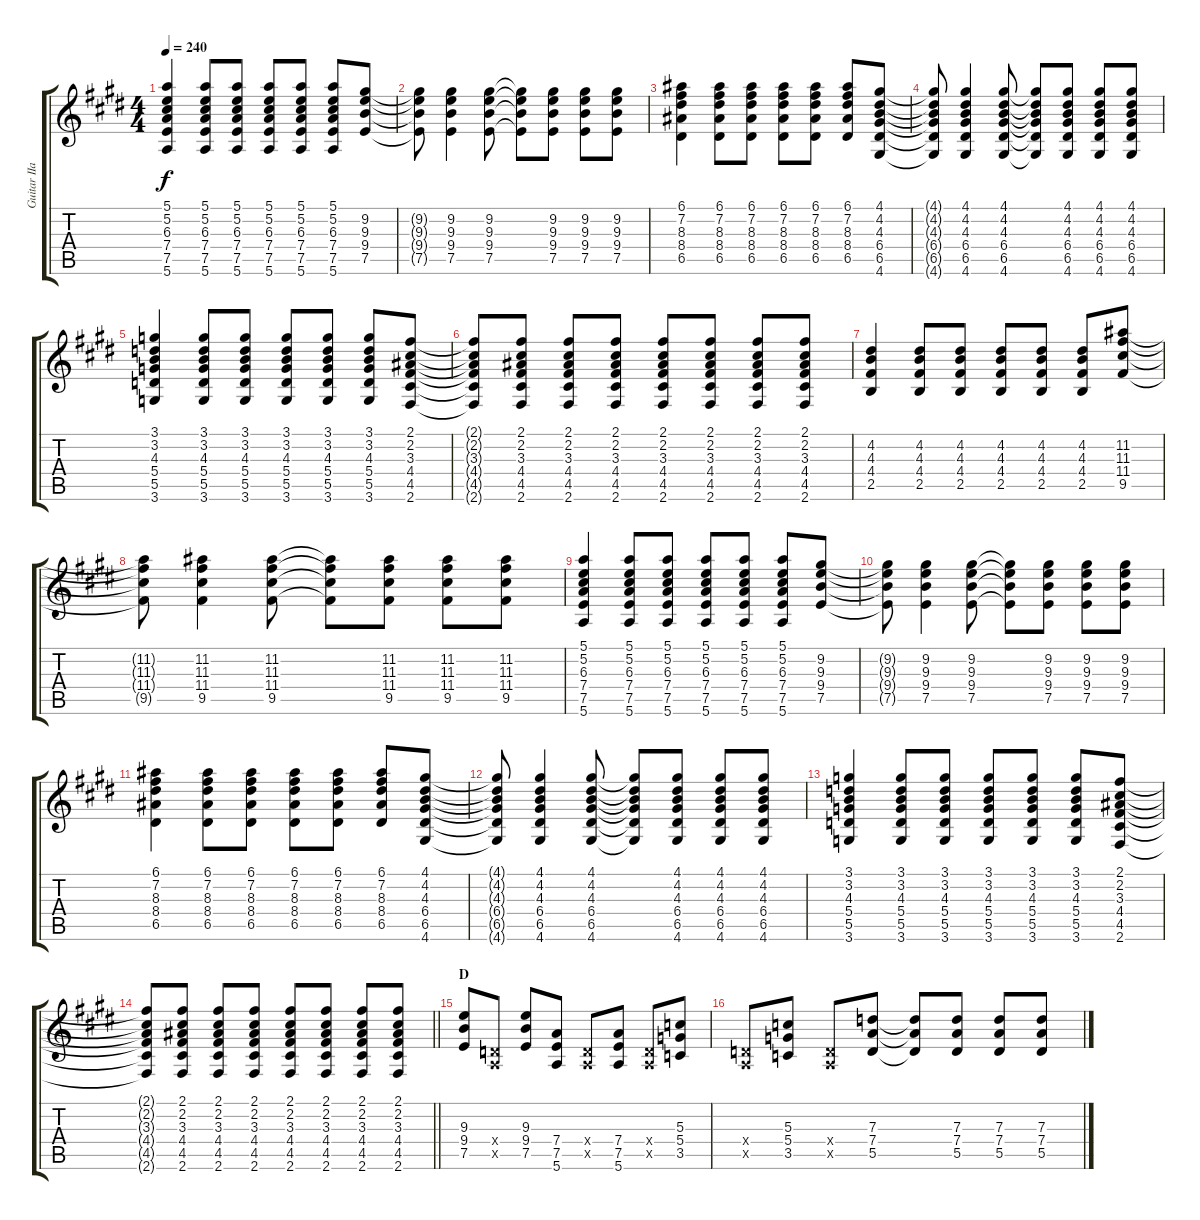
\track ("Guitar IIa (Nakano Azusa)" "Guitar IIa") {instrument distortionguitar}
\staff {score tabs}
\tuning (E4 B3 G3 D3 A2 E2) {hide}
\ts (4 4)
\tempo 240
\clef g2
\ks e
(5.1 5.2 6.3 7.4 7.5 5.6).4{dy f} (5.1 5.2 6.3 7.4 7.5 5.6).8 (5.1 5.2 6.3 7.4 7.5 5.6).8 (5.1 5.2 6.3 7.4 7.5 5.6).8 (5.1 5.2 6.3 7.4 7.5 5.6).8 (5.1 5.2 6.3 7.4 7.5 5.6).8 (9.2 9.3 9.4 7.5).8 |
(9.2{t} 9.3{t} 9.4{t} 7.5{t}).8 (9.2 9.3 9.4 7.5).4 (9.2 9.3 9.4 7.5).8 (9.2{t} 9.3{t} 9.4{t} 7.5{t}).8 (9.2 9.3 9.4 7.5).8 (9.2 9.3 9.4 7.5).8 (9.2 9.3 9.4 7.5).8 |
(6.1 7.2 8.3 8.4 6.5).4 (6.1 7.2 8.3 8.4 6.5).8 (6.1 7.2 8.3 8.4 6.5).8 (6.1 7.2 8.3 8.4 6.5).8 (6.1 7.2 8.3 8.4 6.5).8 (6.1 7.2 8.3 8.4 6.5).8 (4.1 4.2 4.3 6.4 6.5 4.6).8 |
(4.1{t} 4.2{t} 4.3{t} 6.4{t} 6.5{t} 4.6{t}).8 (4.1 4.2 4.3 6.4 6.5 4.6).4 (4.1 4.2 4.3 6.4 6.5 4.6).8 (4.1{t} 4.2{t} 4.3{t} 6.4{t} 6.5{t} 4.6{t}).8 (4.1 4.2 4.3 6.4 6.5 4.6).8 (4.1 4.2 4.3 6.4 6.5 4.6).8 (4.1 4.2 4.3 6.4 6.5 4.6).8 |
(3.1 3.2 4.3 5.4 5.5 3.6).4 (3.1 3.2 4.3 5.4 5.5 3.6).8 (3.1 3.2 4.3 5.4 5.5 3.6).8 (3.1 3.2 4.3 5.4 5.5 3.6).8 (3.1 3.2 4.3 5.4 5.5 3.6).8 (3.1 3.2 4.3 5.4 5.5 3.6).8 (2.1 2.2 3.3 4.4 4.5 2.6).8 |
(2.1{t} 2.2{t} 3.3{t} 4.4{t} 4.5{t} 2.6{t}).8 (2.1 2.2 3.3 4.4 4.5 2.6).8 (2.1 2.2 3.3 4.4 4.5 2.6).8 (2.1 2.2 3.3 4.4 4.5 2.6).8 (2.1 2.2 3.3 4.4 4.5 2.6).8 (2.1 2.2 3.3 4.4 4.5 2.6).8 (2.1 2.2 3.3 4.4 4.5 2.6).8 (2.1 2.2 3.3 4.4 4.5 2.6).8 |
(4.2 4.3 4.4 2.5).4 (4.2 4.3 4.4 2.5).8 (4.2 4.3 4.4 2.5).8 (4.2 4.3 4.4 2.5).8 (4.2 4.3 4.4 2.5).8 (4.2 4.3 4.4 2.5).8 (11.2 11.3 11.4 9.5).8 |
(11.2{t} 11.3{t} 11.4{t} 9.5{t}).8 (11.2 11.3 11.4 9.5).4 (11.2 11.3 11.4 9.5).8 (11.2{t} 11.3{t} 11.4{t} 9.5{t}).8 (11.2 11.3 11.4 9.5).8 (11.2 11.3 11.4 9.5).8 (11.2 11.3 11.4 9.5).8 |
(5.1 5.2 6.3 7.4 7.5 5.6).4 (5.1 5.2 6.3 7.4 7.5 5.6).8 (5.1 5.2 6.3 7.4 7.5 5.6).8 (5.1 5.2 6.3 7.4 7.5 5.6).8 (5.1 5.2 6.3 7.4 7.5 5.6).8 (5.1 5.2 6.3 7.4 7.5 5.6).8 (9.2 9.3 9.4 7.5).8 |
(9.2{t} 9.3{t} 9.4{t} 7.5{t}).8 (9.2 9.3 9.4 7.5).4 (9.2 9.3 9.4 7.5).8 (9.2{t} 9.3{t} 9.4{t} 7.5{t}).8 (9.2 9.3 9.4 7.5).8 (9.2 9.3 9.4 7.5).8 (9.2 9.3 9.4 7.5).8 |
(6.1 7.2 8.3 8.4 6.5).4 (6.1 7.2 8.3 8.4 6.5).8 (6.1 7.2 8.3 8.4 6.5).8 (6.1 7.2 8.3 8.4 6.5).8 (6.1 7.2 8.3 8.4 6.5).8 (6.1 7.2 8.3 8.4 6.5).8 (4.1 4.2 4.3 6.4 6.5 4.6).8 |
(4.1{t} 4.2{t} 4.3{t} 6.4{t} 6.5{t} 4.6{t}).8 (4.1 4.2 4.3 6.4 6.5 4.6).4 (4.1 4.2 4.3 6.4 6.5 4.6).8 (4.1{t} 4.2{t} 4.3{t} 6.4{t} 6.5{t} 4.6{t}).8 (4.1 4.2 4.3 6.4 6.5 4.6).8 (4.1 4.2 4.3 6.4 6.5 4.6).8 (4.1 4.2 4.3 6.4 6.5 4.6).8 |
(3.1 3.2 4.3 5.4 5.5 3.6).4 (3.1 3.2 4.3 5.4 5.5 3.6).8 (3.1 3.2 4.3 5.4 5.5 3.6).8 (3.1 3.2 4.3 5.4 5.5 3.6).8 (3.1 3.2 4.3 5.4 5.5 3.6).8 (3.1 3.2 4.3 5.4 5.5 3.6).8 (2.1 2.2 3.3 4.4 4.5 2.6).8 |
\barLineRight lightlight
(2.1{t} 2.2{t} 3.3{t} 4.4{t} 4.5{t} 2.6{t}).8 (2.1 2.2 3.3 4.4 4.5 2.6).8 (2.1 2.2 3.3 4.4 4.5 2.6).8 (2.1 2.2 3.3 4.4 4.5 2.6).8 (2.1 2.2 3.3 4.4 4.5 2.6).8 (2.1 2.2 3.3 4.4 4.5 2.6).8 (2.1 2.2 3.3 4.4 4.5 2.6).8 (2.1 2.2 3.3 4.4 4.5 2.6).8 |
\section ("" "D")
(9.3 9.4 7.5).8 (0.4{x} 0.5{x}).8 (9.3 9.4 7.5).8 (7.4 7.5 5.6).8 (0.4{x} 0.5{x}).8 (7.4 7.5 5.6).8 (0.4{x} 0.5{x}).8 (5.3 5.4 3.5).8 |
(0.4{x} 0.5{x}).8 (5.3 5.4 3.5).8 (0.4{x} 0.5{x}).8 (7.3 7.4 5.5).8 (7.3{t} 7.4{t} 5.5{t}).8 (7.3 7.4 5.5).8 (7.3 7.4 5.5).8 (7.3 7.4 5.5).8
